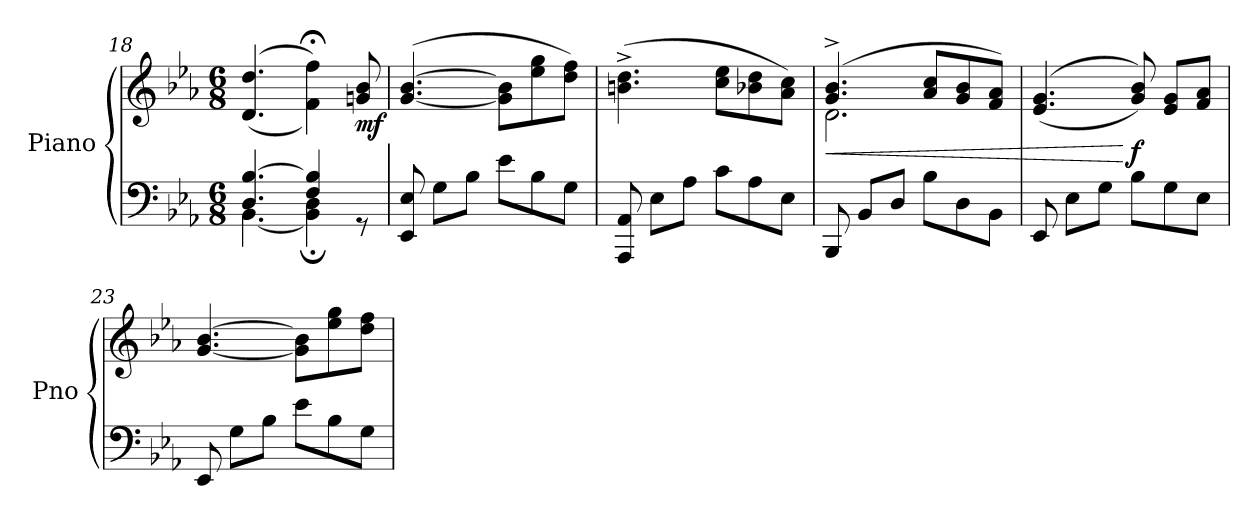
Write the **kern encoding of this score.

**kern	**kern	**dynam
*part1	*part1	*part1
*staff2	*staff1	*staff1/2
*I"Piano	*	*
*I'Pno	*	*
*clefF4	*clefG2	*
*k[b-e-a-]	*k[b-e-a-]	*
*M6/8	*M6/8	*
=18	=18	=18
*^	*	*
4.D/ [4.B-/	[4.BB-\	((4.d/ 4.dd/	.
4F/ 4B-/]	4BB-\]; 4D\;	4f\;< 4ff\;<))	.
!	!	!	!LO:DY:b
8rGG	8ryy	8gn/ 8b-/	mf
*v	*v	*	*
=19	=19	=19
8EE-/ 8E-/	([4.g/ [4.b-/	.
8G\L	.	.
8B-\J	.	.
8e-\L	8g\] 8b-\]L	.
8B-\	8ee-\ 8gg\	.
8G\J	8dd\ 8ff\J)	.
=20	=20	=20
8AAA-/ 8AA-/	(4.bn\^ 4.dd\^	.
8E-\L	.	.
8A-\J	.	.
8c\L	8cc\ 8ee-\L	.
8A-\	8b-X\ 8dd\	.
8E-\J	8a-\ 8cc\J)	.
!!LO:LB:g=z
=21	=21	=21
!	!	!LO:HP:b
*	*^	*
8BBB-/	(4.g/^ 4.b-/^	2.d\	<
8BB-/L	.	.	.
8D/J	.	.	.
8B-\L	8a-/ 8cc/L	.	.
8D\	8g/ 8b-/	.	.
8BB-\J	8f/ 8a-/J)	.	.
*	*v	*v	*
=22	=22	=22
8EE-/	((>4.e-/ 4.g/	.
8E-\L	.	.
8G\J	.	.
!	!	!LO:DY:n=1:b
8B-\L	8g/ 8b-/))	[ f
8G\	8e-/ 8g/L	.
8E-\J	8f/ 8a-/J	.
=23	=23	=23
8EE-/	[4.g/ [4.b-/	.
8G\L	.	.
8B-\J	.	.
8e-\L	8g\] 8b-\]L	.
8B-\	8ee-\ 8gg\	.
8G\J	8dd\ 8ff\J	.
=	=	=
*-	*-	*-
